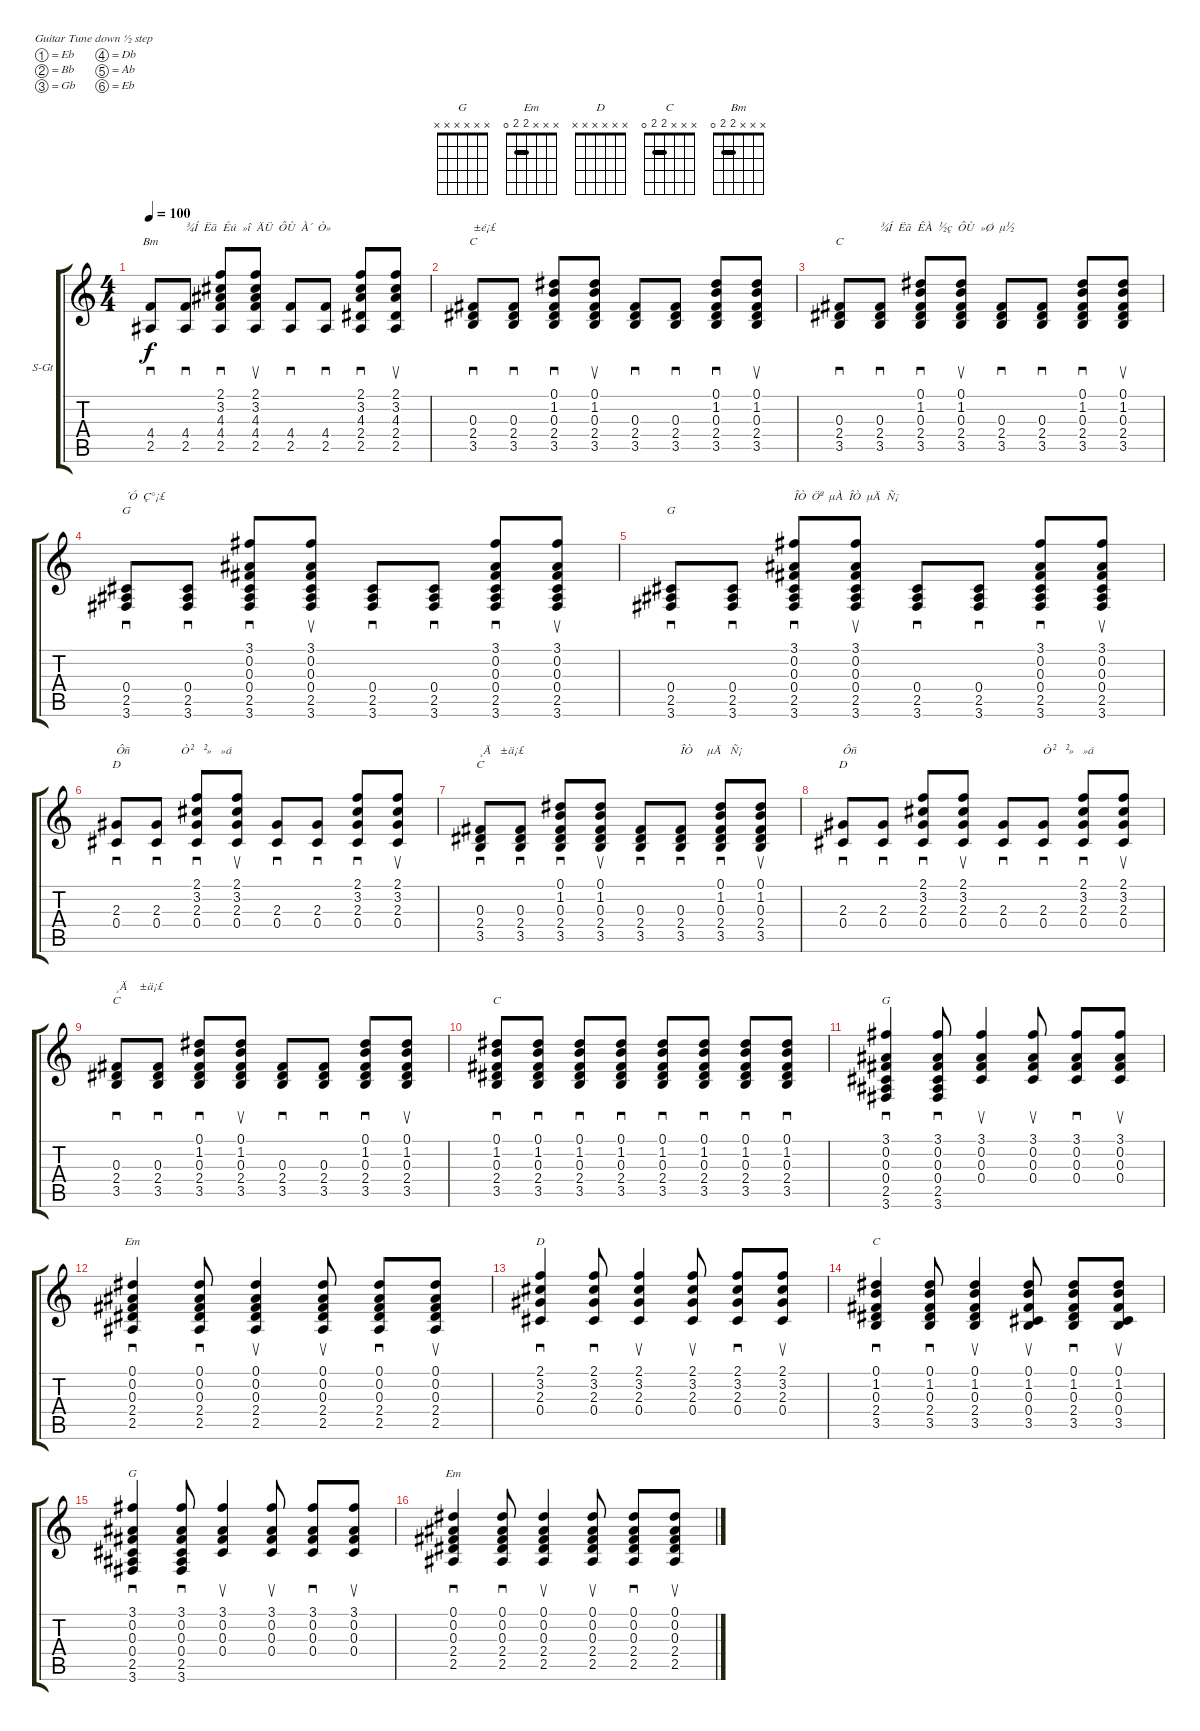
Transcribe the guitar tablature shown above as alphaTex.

\bracketExtendMode groupsimilarinstruments
\firstSystemTrackNameOrientation horizontal
\otherSystemsTrackNameOrientation horizontal
\track ("½Ú×à¼ªËû" "S-Gt") {instrument acousticguitarsteel}
\staff {score tabs}
\tuning (Eb4 Bb3 Gb3 Db3 Ab2 Eb2)
\chord ("G" x x x x x x)
\chord ("Em" x x x 2 2 0) {barre 2}
\chord ("D" x x x x x x)
\chord ("C" x x x 2 2 0) {barre 2}
\chord ("Bm" x x x 2 2 0) {barre 2}
\ts (4 4)
\tempo 100
\clef g2
\ks c
(4.4 2.5).8{sd ch "Bm" dy f} (4.4 2.5).8{sd txt "¾Í  Ëã  Éú  »î  ÄÜ  ÔÙ  À´  Ò»"} (2.1 3.2 4.3 4.4 2.5).8{sd} (2.1 3.2 4.3 4.4 2.5).8{su} (4.4 2.5).8{sd} (4.4 2.5).8{sd} (2.1 3.2 4.3 2.4 2.5).8{sd} (2.1 3.2 4.3 2.4 2.5).8{su} |
(0.3 2.4 3.5).8{sd ch "C" txt "±é¡£"} (0.3 2.4 3.5).8{sd} (0.1 1.2 0.3 2.4 3.5).8{sd} (0.1 1.2 0.3 2.4 3.5).8{su} (0.3 2.4 3.5).8{sd} (0.3 2.4 3.5).8{sd} (0.1 1.2 0.3 2.4 3.5).8{sd} (0.1 1.2 0.3 2.4 3.5).8{su} |
(0.3 2.4 3.5).8{sd ch "C"} (0.3 2.4 3.5).8{sd txt "¾Í  Ëã  ÊÀ  ½ç  ÔÙ  »Ø  µ½  "} (0.1 1.2 0.3 2.4 3.5).8{sd} (0.1 1.2 0.3 2.4 3.5).8{su} (0.3 2.4 3.5).8{sd} (0.3 2.4 3.5).8{sd} (0.1 1.2 0.3 2.4 3.5).8{sd} (0.1 1.2 0.3 2.4 3.5).8{su} |
(0.4 2.5 3.6).8{sd ch "G" txt "´Ó  Ç°¡£"} (0.4 2.5 3.6).8{sd} (3.1 0.2 0.3 0.4 2.5 3.6).8{sd} (3.1 0.2 0.3 0.4 2.5 3.6).8{su} (0.4 2.5 3.6).8{sd} (0.4 2.5 3.6).8{sd} (3.1 0.2 0.3 0.4 2.5 3.6).8{sd} (3.1 0.2 0.3 0.4 2.5 3.6).8{su} |
(0.4 2.5 3.6).8{sd ch "G"} (0.4 2.5 3.6).8{sd} (3.1 0.2 0.3 0.4 2.5 3.6).8{sd txt "ÎÒ  Öª  µÀ  ÎÒ  µÄ  Ñ¡"} (3.1 0.2 0.3 0.4 2.5 3.6).8{su} (0.4 2.5 3.6).8{sd} (0.4 2.5 3.6).8{sd} (3.1 0.2 0.3 0.4 2.5 3.6).8{sd} (3.1 0.2 0.3 0.4 2.5 3.6).8{su} |
(2.3 0.4).8{sd ch "D" txt "Ôñ                 Ò²   ²»   »á"} (2.3 0.4).8{sd} (2.1 3.2 2.3 0.4).8{sd} (2.1 3.2 2.3 0.4).8{su} (2.3 0.4).8{sd} (2.3 0.4).8{sd} (2.1 3.2 2.3 0.4).8{sd} (2.1 3.2 2.3 0.4).8{su} |
(0.3 2.4 3.5).8{sd ch "C" txt "¸Ä   ±ä¡£"} (0.3 2.4 3.5).8{sd} (0.1 1.2 0.3 2.4 3.5).8{sd} (0.1 1.2 0.3 2.4 3.5).8{su} (0.3 2.4 3.5).8{sd} (0.3 2.4 3.5).8{sd txt "ÎÒ     µÄ   Ñ¡ "} (0.1 1.2 0.3 2.4 3.5).8{sd} (0.1 1.2 0.3 2.4 3.5).8{su} |
(2.3 0.4).8{sd ch "D" txt "Ôñ                 "} (2.3 0.4).8{sd} (2.1 3.2 2.3 0.4).8{sd} (2.1 3.2 2.3 0.4).8{su} (2.3 0.4).8{sd} (2.3 0.4).8{sd txt "Ò²   ²»   »á"} (2.1 3.2 2.3 0.4).8{sd} (2.1 3.2 2.3 0.4).8{su} |
(0.3 2.4 3.5).8{sd ch "C" txt "¸Ä    ±ä¡£"} (0.3 2.4 3.5).8{sd} (0.1 1.2 0.3 2.4 3.5).8{sd} (0.1 1.2 0.3 2.4 3.5).8{su} (0.3 2.4 3.5).8{sd} (0.3 2.4 3.5).8{sd} (0.1 1.2 0.3 2.4 3.5).8{sd} (0.1 1.2 0.3 2.4 3.5).8{su} |
(0.1 1.2 0.3 2.4 3.5).8{sd ch "C"} (0.1 1.2 0.3 2.4 3.5).8{sd} (0.1 1.2 0.3 2.4 3.5).8{sd} (0.1 1.2 0.3 2.4 3.5).8{sd} (0.1 1.2 0.3 2.4 3.5).8{sd} (0.1 1.2 0.3 2.4 3.5).8{sd} (0.1 1.2 0.3 2.4 3.5).8{sd} (0.1 1.2 0.3 2.4 3.5).8{sd} |
(3.1 0.2 0.3 0.4 2.5 3.6).4{sd ch "G"} (3.1 0.2 0.3 0.4 2.5 3.6).8{sd} (3.1 0.2 0.3 0.4).4{su} (3.1 0.2 0.3 0.4).8{su} (3.1 0.2 0.3 0.4).8{sd} (3.1 0.2 0.3 0.4).8{su} |
(0.1 0.2 0.3 2.4 2.5).4{sd ch "Em"} (0.1 0.2 0.3 2.4 2.5).8{sd} (0.1 0.2 0.3 2.4 2.5).4{su} (0.1 0.2 0.3 2.4 2.5).8{su} (0.1 0.2 0.3 2.4 2.5).8{sd} (0.1 0.2 0.3 2.4 2.5).8{su} |
(2.1 3.2 2.3 0.4).4{sd ch "D"} (2.1 3.2 2.3 0.4).8{sd} (2.1 3.2 2.3 0.4).4{su} (2.1 3.2 2.3 0.4).8{su} (2.1 3.2 2.3 0.4).8{sd} (2.1 3.2 2.3 0.4).8{su} |
(0.1 1.2 0.3 2.4 3.5).4{sd ch "C"} (0.1 1.2 0.3 2.4 3.5).8{sd} (0.1 1.2 0.3 2.4 3.5).4{su} (0.1 1.2 0.3 0.4 3.5).8{su} (0.1 1.2 0.3 2.4 3.5).8{sd} (0.1 1.2 0.3 0.4 3.5).8{su} |
(3.1 0.2 0.3 0.4 2.5 3.6).4{sd ch "G"} (3.1 0.2 0.3 0.4 2.5 3.6).8{sd} (3.1 0.2 0.3 0.4).4{su} (3.1 0.2 0.3 0.4).8{su} (3.1 0.2 0.3 0.4).8{sd} (3.1 0.2 0.3 0.4).8{su} |
(0.1 0.2 0.3 2.4 2.5).4{sd ch "Em"} (0.1 0.2 0.3 2.4 2.5).8{sd} (0.1 0.2 0.3 2.4 2.5).4{su} (0.1 0.2 0.3 2.4 2.5).8{su} (0.1 0.2 0.3 2.4 2.5).8{sd} (0.1 0.2 0.3 2.4 2.5).8{su}
